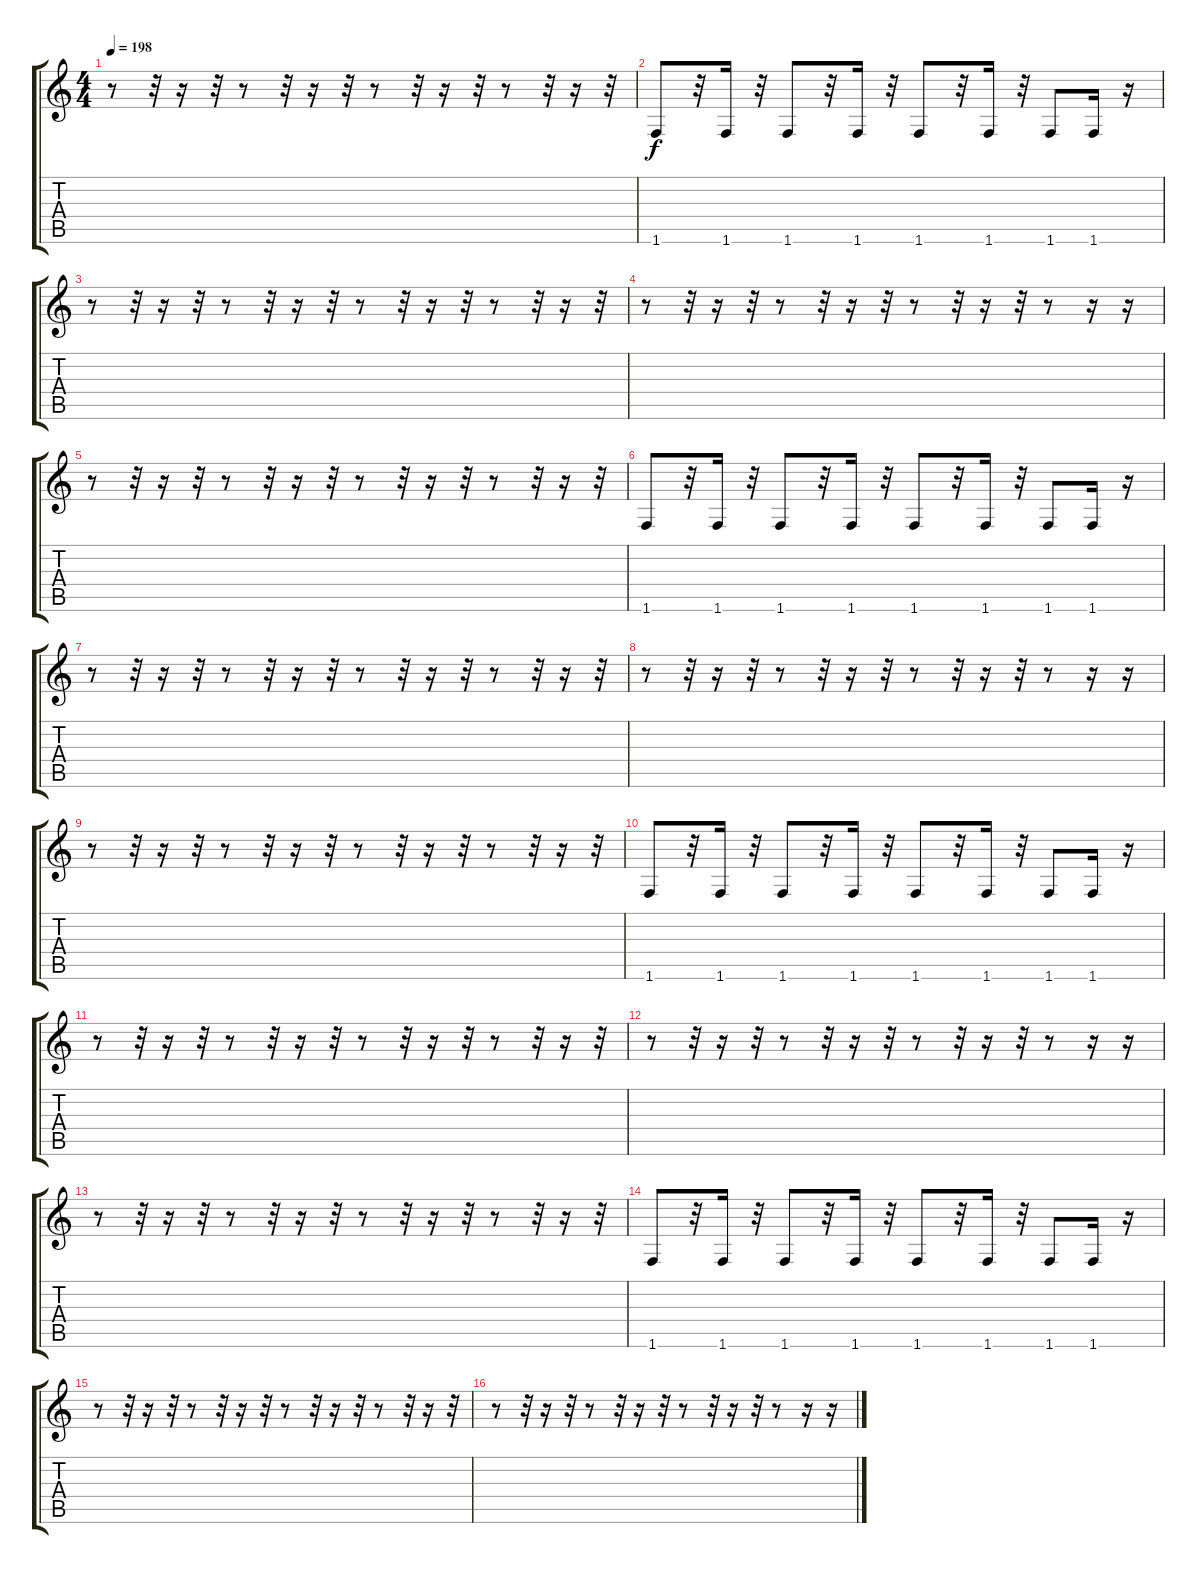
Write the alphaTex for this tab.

\track "" {instrument electricbassfinger}
\staff {score tabs}
\tuning (E4 B3 G3 D3 A2 E2) {hide}
\ts (4 4)
\tempo 198
\clef g2
\ks c
r.8{dy f} r.32 r.16 r.32 r.8 r.32 r.16 r.32 r.8 r.32 r.16 r.32 r.8 r.32 r.16 r.32 |
1.6.8 r.32 1.6.16 r.32 1.6.8 r.32 1.6.16 r.32 1.6.8 r.32 1.6.16 r.32 1.6.8 1.6.16 r.16 |
r.8 r.32 r.16 r.32 r.8 r.32 r.16 r.32 r.8 r.32 r.16 r.32 r.8 r.32 r.16 r.32 |
r.8 r.32 r.16 r.32 r.8 r.32 r.16 r.32 r.8 r.32 r.16 r.32 r.8 r.16 r.16 |
r.8 r.32 r.16 r.32 r.8 r.32 r.16 r.32 r.8 r.32 r.16 r.32 r.8 r.32 r.16 r.32 |
1.6.8 r.32 1.6.16 r.32 1.6.8 r.32 1.6.16 r.32 1.6.8 r.32 1.6.16 r.32 1.6.8 1.6.16 r.16 |
r.8 r.32 r.16 r.32 r.8 r.32 r.16 r.32 r.8 r.32 r.16 r.32 r.8 r.32 r.16 r.32 |
r.8 r.32 r.16 r.32 r.8 r.32 r.16 r.32 r.8 r.32 r.16 r.32 r.8 r.16 r.16 |
r.8 r.32 r.16 r.32 r.8 r.32 r.16 r.32 r.8 r.32 r.16 r.32 r.8 r.32 r.16 r.32 |
1.6.8 r.32 1.6.16 r.32 1.6.8 r.32 1.6.16 r.32 1.6.8 r.32 1.6.16 r.32 1.6.8 1.6.16 r.16 |
r.8 r.32 r.16 r.32 r.8 r.32 r.16 r.32 r.8 r.32 r.16 r.32 r.8 r.32 r.16 r.32 |
r.8 r.32 r.16 r.32 r.8 r.32 r.16 r.32 r.8 r.32 r.16 r.32 r.8 r.16 r.16 |
r.8 r.32 r.16 r.32 r.8 r.32 r.16 r.32 r.8 r.32 r.16 r.32 r.8 r.32 r.16 r.32 |
1.6.8 r.32 1.6.16 r.32 1.6.8 r.32 1.6.16 r.32 1.6.8 r.32 1.6.16 r.32 1.6.8 1.6.16 r.16 |
r.8 r.32 r.16 r.32 r.8 r.32 r.16 r.32 r.8 r.32 r.16 r.32 r.8 r.32 r.16 r.32 |
r.8 r.32 r.16 r.32 r.8 r.32 r.16 r.32 r.8 r.32 r.16 r.32 r.8 r.16 r.16
